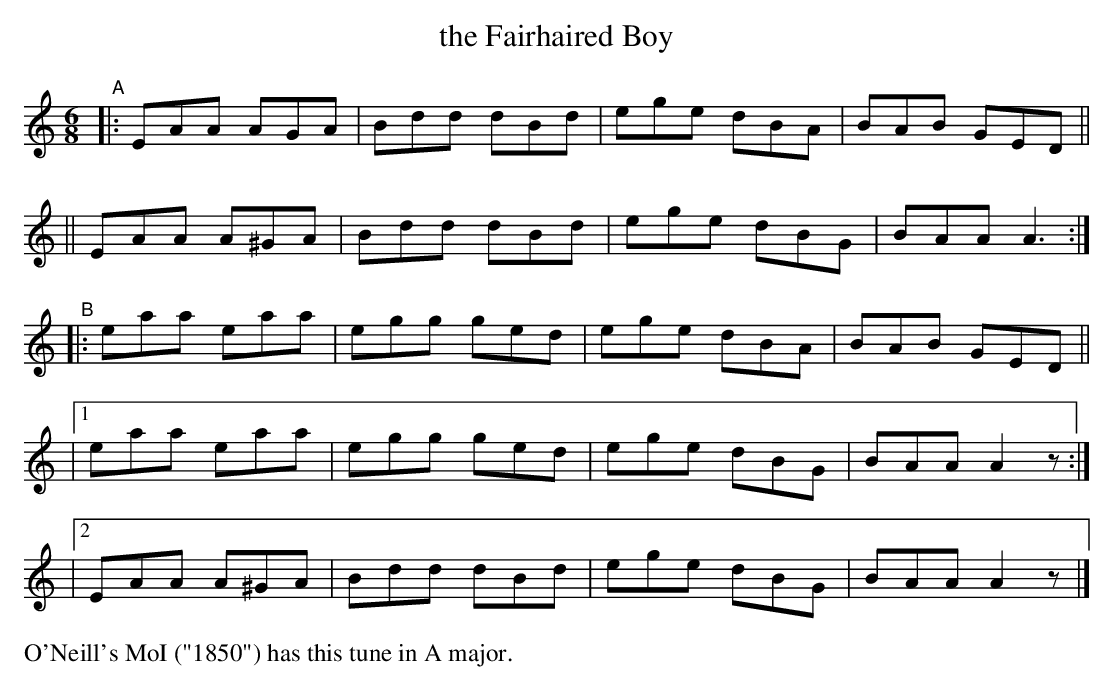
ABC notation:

X:1
T: the Fairhaired Boy
M: 6/8
L: 1/8
K: Am
"^A"\
|: EAA AGA  | Bdd dBd | ege dBA | BAB GED ||
|| EAA A^GA | Bdd dBd | ege dBG | BAA A3 :|
"^B"\
|:  eaa eaa  | egg ged | ege dBA | BAB GED ||
|[1 eaa eaa  | egg ged | ege dBG | BAA A2z :|
|[2 EAA A^GA | Bdd dBd | ege dBG | BAA A2z |]
